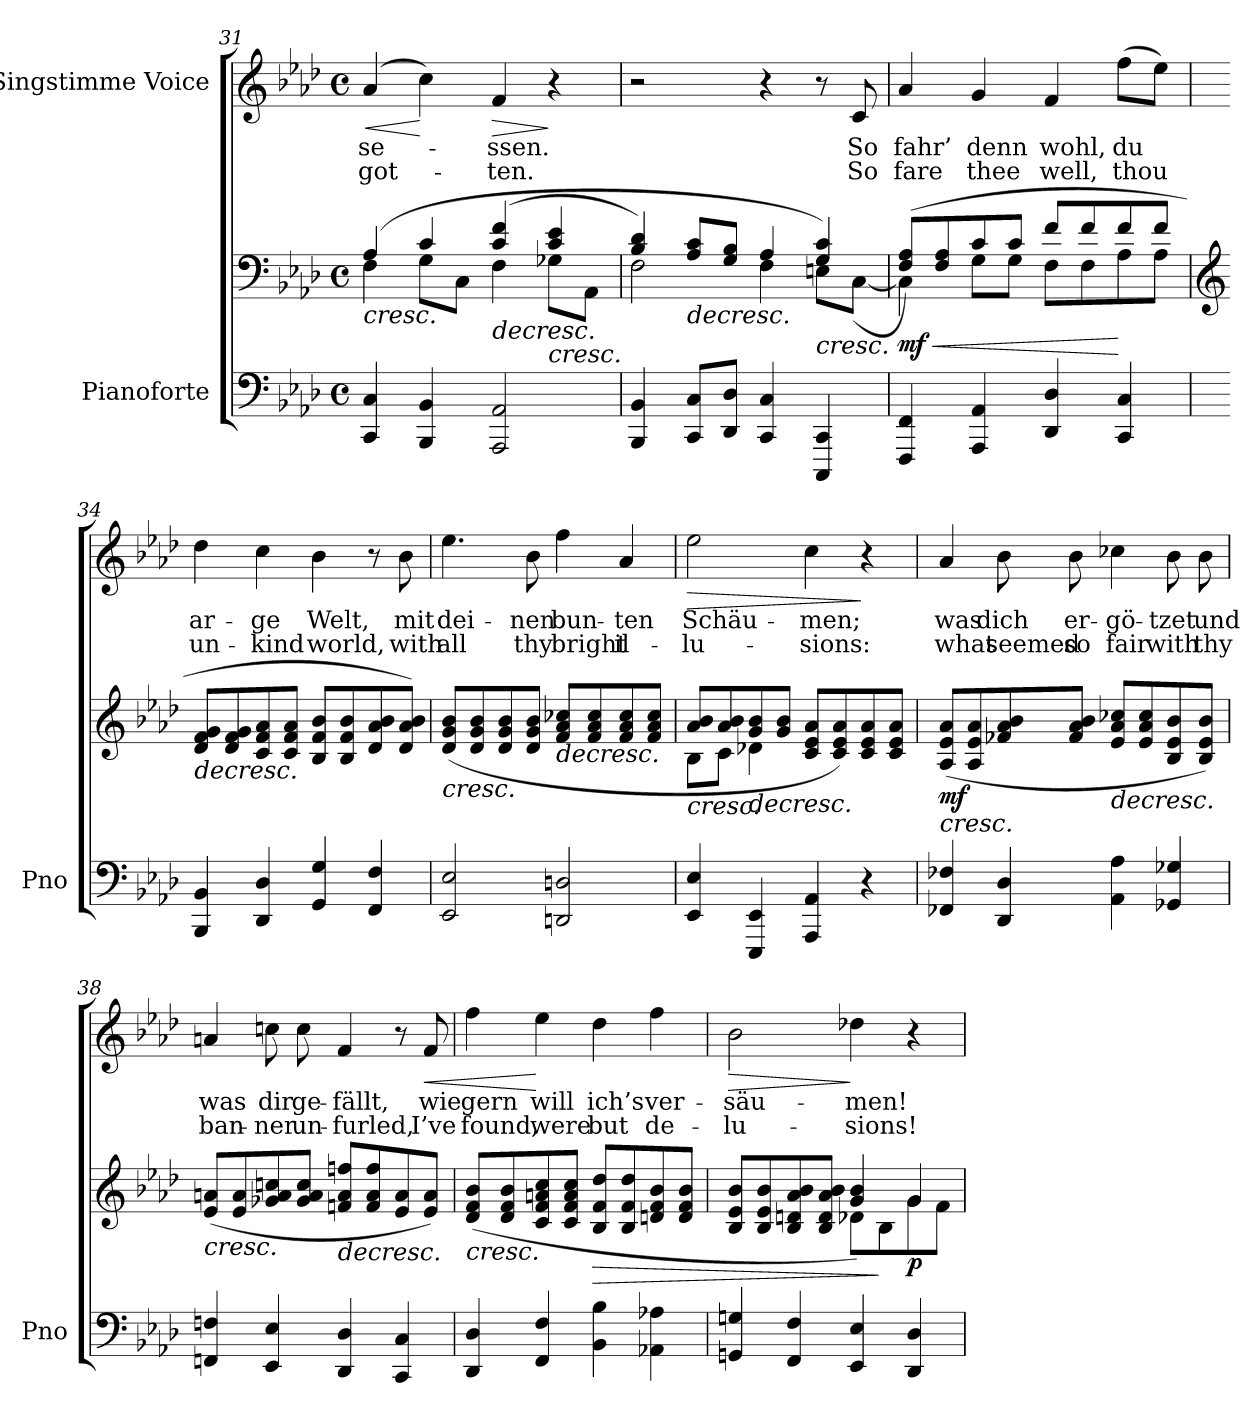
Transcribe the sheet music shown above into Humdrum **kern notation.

**kern	**kern	**dynam	**kern	**text	**text	**dynam
*part2	*part2	*part2	*part1	*part1	*part1	*part1
*staff3	*staff2	*staff2/3	*staff1	*staff1	*staff1	*staff1
*I"Pianoforte	*	*	*I"Singstimme Voice	*	*	*
*I'Pno	*	*	*	*	*	*
*clefF4	*clefF4	*	*clefG2	*	*	*
*k[b-e-a-d-]	*k[b-e-a-d-]	*	*k[b-e-a-d-]	*	*	*
*M4/4	*M4/4	*	*M4/4	*	*	*
*met(c)	*met(c)	*	*met(c)	*	*	*
=31	=31	=31	=31	=31	=31	=31
!	!	!LO:HP:b	!	!	!	!LO:HP:b
*	*^	*	*	*	*	*
4CC/ 4C/	(4A-/	4F\	<	(4a-/	-se-	-got-	<
4BBB-/ 4BB-/	4c/	8G\L	.	4cc\)	.	.	[
.	.	(>8C\J	.	.	.	.	.
!	!	!	!LO:HP:b	!	!	!	!LO:HP:b
2AAA-/ 2AA-/	(4c/ 4f/	4F\	>	4f/	-ssen.	-ten.	>
!	!	!	!LO:HP:n=1:b	!	!	!	!
.	4c/ 4e-/	8G-X\L	[ <	4r	.	.	]
.	.	8AA-\J	.	.	.	.	.
*	*v	*v	*	*	*	*	*
.	.	]	.	.	.	.
=32	=32	=32	=32	=32	=32	=32
*	*^	*	*	*	*	*
4BBB-/ 4BB-/	4B-/ 4d-/)	2F\	.	2r	.	.	.
!	!	!	!LO:HP:b	!	!	!	!
8CC/ 8C/L	8A-/ 8c/L	.	>	.	.	.	.
8DD-/ 8D-/J	8G/ 8B-/J	.	.	.	.	.	.
4CC/ 4C/	4A-/	4F\	.	4r	.	.	.
!	!	!	!LO:HP:n=1:b	!	!	!	!
4CCC/ 4CC/	4G/ 4c/)	8En\L	[ <	8r	.	.	.
!	!	!	!	!	!	!	!LO:DY:a
!	!	!	!	!	!	!	!LO:DY:n=1:a
.	.	(>[8C\J	.	8c/	So	So	mf other-dynamics
*	*v	*v	*	*	*	*	*
.	.	]	.	.	.	.
=33	=33	=33	=33	=33	=33	=33
!	!	!LO:HP:b	!	!	!	!
*	*^	*	*	*	*	*
!	!	!	!LO:DY:n=1:b	!	!	!	!
4FFF/ 4FF/	(8F/ 8A-/L)	4C\]	< mf	4a-/	fahr’	fare	.
.	8F/ 8A-/	.	.	.	.	.	.
4AAA-/ 4AA-/	8c/	8G\L	.	4g/	denn	thee	.
.	8c/J	8G\J	.	.	.	.	.
4DD-/ 4D-/	8f/L	8F\L	.	4f/	wohl,	well,	.
.	8f/	8F\	.	.	.	.	.
4CC/ 4C/	8f/	8A-\	[	(8ff\L	du	thou	.
.	8f/J	8A-\J	.	8ee-\J)	.	.	.
*	*v	*v	*	*	*	*	*
=34	=34	=34	=34	=34	=34	=34
*	*clefG2	*	*	*	*	*
*	*^	*	*	*	*	*
!	!	!	!LO:HP:b	!	!	!	!
*	*v	*v	*	*	*	*	*
4BBB-/ 4BB-/	8d-/ 8f/ 8g/L	>	4dd-\	ar-	un-	.
.	8d-/ 8f/ 8g/	.	.	.	.	.
4DD-/ 4D-/	8c/ 8f/ 8a-/	.	4cc\	-ge	-kind	.
.	8c/ 8f/ 8a-/J	.	.	.	.	.
4GG/ 4G/	8B-/ 8f/ 8b-/L	.	4b-\	Welt,	world,	.
.	8B-/ 8f/ 8b-/	[	.	.	.	.
4FF/ 4F/	8d-/ 8a-/ 8b-/	.	8r	.	.	.
.	8d-/ 8a-/ 8b-/J)	.	8b-\	mit	with	.
=35	=35	=35	=35	=35	=35	=35
!	!	!LO:HP:b	!	!	!	!
2EE-/ 2E-/	(8d-/ 8g/ 8b-/L	<	4.ee-\	dei-	all	.
.	8d-/ 8g/ 8b-/	.	.	.	.	.
.	8d-/ 8g/ 8b-/	.	.	.	.	.
.	8d-/ 8g/ 8b-/J	.	8b-\	-nen	thy	.
!	!	!LO:HP:n=1:b	!	!	!	!
2DDn/ 2Dn/	8f/ 8a-/ 8cc-X/L	] >	4ff\	bun-	bright	.
.	8f/ 8a-/ 8cc-/	.	.	.	.	.
.	8f/ 8a-/ 8cc-/	.	4a-/	-ten	il-	.
.	8f/ 8a-/ 8cc-/J	.	.	.	.	.
.	.	[	.	.	.	.
=36	=36	=36	=36	=36	=36	=36
!	!	!LO:HP:b	!	!	!	!LO:HP:b
*	*^	*	*	*	*	*
4EE-/ 4E-/	8a-/ 8b-/L	8B-\L	<	2ee-\	Schäu-	-lu-	>
.	8a-/ 8b-/	8c\J	.	.	.	.	.
!	!	!	!LO:HP:n=1:b	!	!	!	!
4EEE-/ 4EE-/	8g/ 8b-/	4d-X\	] >	.	.	.	.
.	8g/ 8b-/J	.	.	.	.	.	.
4AAA-/ 4AA-/	8c/ 8e-/ 8a-/L	2ryy	.	4cc\	-men;	-sions:	.
.	8c/ 8e-/ 8a-/)	.	[	.	.	.	.
4r	8c/ 8e-/ 8a-/	.	.	4r	.	.	]
.	8c/ 8e-/ 8a-/J	.	.	.	.	.	.
*	*v	*v	*	*	*	*	*
=37	=37	=37	=37	=37	=37	=37
!	!	!LO:HP:b	!	!	!	!
!	!	!LO:DY:n=1:b	!	!	!	!
4FF-X/ 4F-X/	(>8A-/ 8e-/ 8a-/L	< mf	4a-/	was	what	.
.	8A-/ 8e-/ 8a-/	.	.	.	.	.
4DD-/ 4D-/	8f-X/ 8a-/ 8b-/	.	8b-\	dich	seemed	.
.	8f-/ 8a-/ 8b-/J	.	8b-\	er-	so	.
!	!	!LO:HP:n=1:b	!	!	!	!
4AA-\ 4A-\	8e-/ 8a-/ 8cc-X/L	] >	4cc-X\	-gö-	fair	.
.	8e-/ 8a-/ 8cc-/	.	.	.	.	.
4GG-X/ 4G-X/	8B-/ 8e-/ 8b-/	.	8b-\	-tzet	with	.
.	8B-/ 8e-/ 8b-/J)	.	8b-\	und	thy	.
.	.	[	.	.	.	.
=38	=38	=38	=38	=38	=38	=38
!	!	!LO:HP:b	!	!	!	!
4FFn/ 4Fn/	(>8e-/ 8an/L	<	4an/	was	ban-	.
.	8e-/ 8a/	.	.	.	.	.
4EE-/ 4E-/	8g-X/ 8a/ 8ccn/	.	8ccn\	dir	-ner	.
.	8g-/ 8a/ 8cc/J	]	8cc\	ge-	un-	.
!	!	!LO:HP:b	!	!	!	!
4DD-/ 4D-/	8fn/ 8a/ 8ffn/L	>	4f/	-fällt,	-furled,	.
.	8f/ 8a/ 8ff/	.	.	.	.	.
4CC/ 4C/	8e-/ 8a/	.	8r	.	.	.
!	!	!	!	!	!	!LO:HP:b
.	8e-/ 8a/J)	.	8f/	wie	I’ve	<
.	.	[	.	.	.	.
=39	=39	=39	=39	=39	=39	=39
!	!	!LO:HP:b	!	!	!	!
4DD-/ 4D-/	(8d-/ 8f/ 8b-/L	<	4ff\	gern	found,	.
.	8d-/ 8f/ 8b-/	.	.	.	.	.
4FF/ 4F/	8c/ 8f/ 8an/ 8cc/	.	4ee-\	will	were	[
.	8c/ 8f/ 8a/ 8cc/J	.	.	.	.	.
!	!	!LO:HP:n=1:b	!	!	!	!
4BB-\ 4B-\	8B-/ 8f/ 8dd-/L	] >	4dd-\	ich’s	but	.
.	8B-/ 8f/ 8dd-/	.	.	.	.	.
4AA-X\ 4A-X\	8dn/ 8f/ 8b-/	.	4ff\	ver-	de-	.
.	8d/ 8f/ 8b-/J	.	.	.	.	.
.	.	[	.	.	.	.
=40	=40	=40	=40	=40	=40	=40
*	*^	*	*	*	*	*
!	!	!	!	!	!	!	!LO:HP:b
4GGn/ 4Gn/	8B-/ 8e-/ 8b-/L	2ryy	.	2b-\	-säu-	-lu-	>
.	8B-/ 8e-/ 8b-/	.	.	.	.	.	.
4FF/ 4F/	8B-/ 8dn/ 8a-/ 8b-/	.	.	.	.	.	.
.	8B-/ 8d/ 8a-/ 8b-/J	.	.	.	.	.	.
4EE-/ 4E-/	4g/ 4b-/)	8d-X\L	.	4dd-X\	-men!	-sions!	]
.	.	8B-\	]	.	.	.	.
!	!	!	!LO:DY:b	!	!	!	!
4DD-/ 4D-/	4g/	8g\	p	4r	.	.	.
.	.	8f\J	.	.	.	.	.
*	*v	*v	*	*	*	*	*
=	=	=	=	=	=	=
*-	*-	*-	*-	*-	*-	*-
